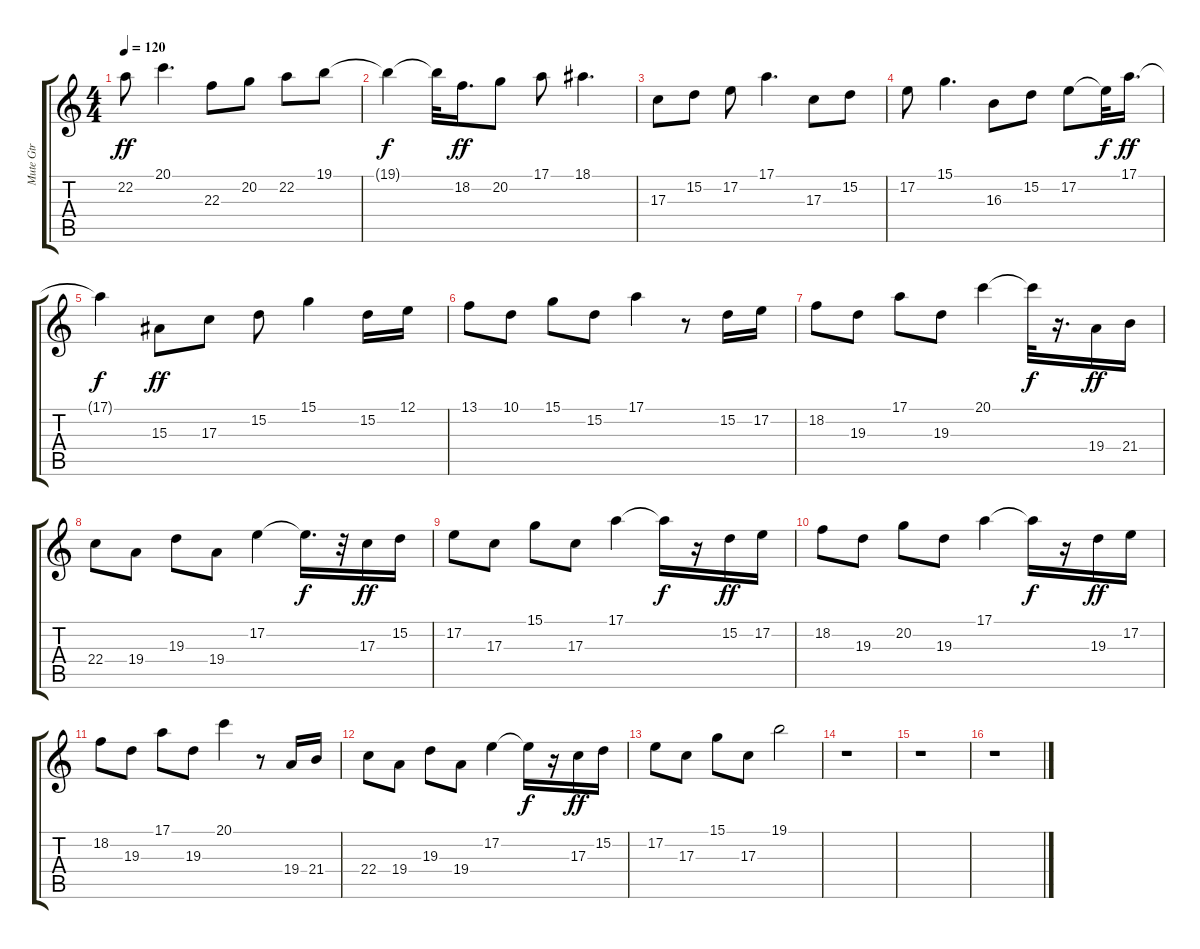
\track ("Mute Gtr" "Mute Gtr") {instrument synthbrass1}
\staff {score tabs}
\tuning (E4 B3 G3 D3 A2 E2) {hide}
\ts (4 4)
\tempo 120
\clef g2
\ks c
22.2.8{dy ff} 20.1.4{d} 22.3.8 20.2.8 22.2.8 19.1.8 |
19.1{t}.4{dy f} 19.1{t}.32 18.2.16{d dy ff} 20.2.8 17.1.8 18.1.4{d} |
17.3.8 15.2.8 17.2.8 17.1.4{d} 17.3.8 15.2.8 |
17.2.8 15.1.4{d} 16.3.8 15.2.8 17.2.8 17.2{t}.32{dy f} 17.1.16{d dy ff} |
17.1{t}.4{dy f} 15.3.8{dy ff} 17.3.8 15.2.8 15.1.4 15.2.16 12.1.16{balance 8} |
13.1.8 10.1.8 15.1.8 15.2.8 17.1.4 r.8 15.2.16 17.2.16 |
18.2.8 19.3.8 17.1.8 19.3.8 20.1.4 20.1{t}.32{dy f} r.16{d} 19.4.16{dy ff} 21.4.16 |
22.4.8 19.4.8 19.3.8 19.4.8 17.2.4 17.2{t}.16{d dy f} r.32 17.3.16{dy ff} 15.2.16 |
17.2.8 17.3.8 15.1.8 17.3.8 17.1.4 17.1{t}.16{dy f} r.16 15.2.16{dy ff} 17.2.16 |
18.2.8 19.3.8 20.2.8 19.3.8 17.1.4 17.1{t}.16{dy f} r.16 19.3.16{dy ff} 17.2.16 |
18.2.8 19.3.8 17.1.8 19.3.8 20.1.4 r.8 19.4.16 21.4.16 |
22.4.8 19.4.8 19.3.8 19.4.8 17.2.4 17.2{t}.16{dy f} r.16 17.3.16{dy ff} 15.2.16 |
17.2.8 17.3.8 15.1.8 17.3.8 19.1.2 |
r.1 |
r.1 |
r.1
